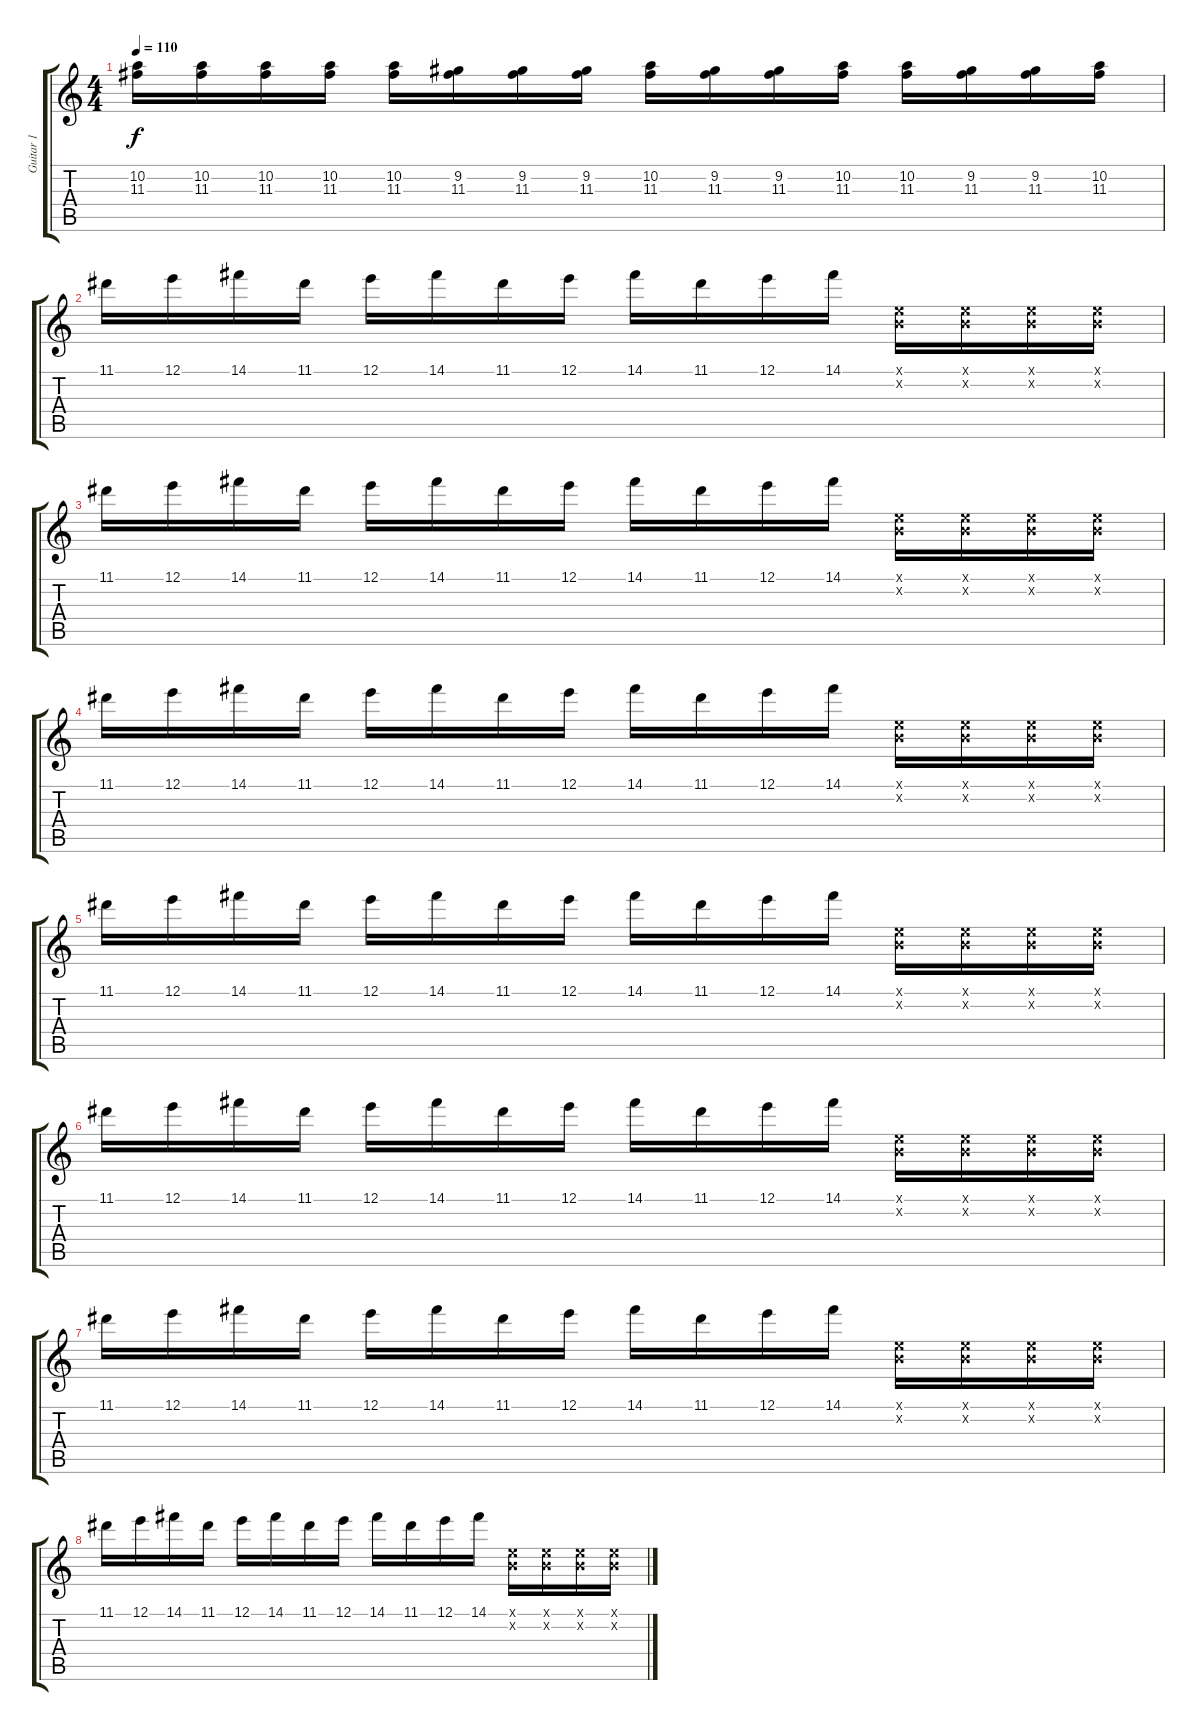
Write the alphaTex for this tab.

\track ("Guitar 1" "Guitar 1") {instrument electricguitarclean}
\staff {score tabs}
\tuning (E4 B3 G3 D3 A2 E2) {hide}
\ts (4 4)
\tempo 110
\clef g2
\ks c
(10.2 11.3).16{dy f} (10.2 11.3).16 (10.2 11.3).16 (10.2 11.3).16 (10.2 11.3).16 (9.2 11.3).16 (9.2 11.3).16 (9.2 11.3).16 (10.2 11.3).16 (9.2 11.3).16 (9.2 11.3).16 (10.2 11.3).16 (10.2 11.3).16 (9.2 11.3).16 (9.2 11.3).16 (10.2 11.3).16 |
11.1.16 12.1.16 14.1.16 11.1.16 12.1.16 14.1.16 11.1.16 12.1.16 14.1.16 11.1.16 12.1.16 14.1.16 (0.1{x} 0.2{x}).16 (0.1{x} 0.2{x}).16 (0.1{x} 0.2{x}).16 (0.1{x} 0.2{x}).16 |
11.1.16 12.1.16 14.1.16 11.1.16 12.1.16 14.1.16 11.1.16 12.1.16 14.1.16 11.1.16 12.1.16 14.1.16 (0.1{x} 0.2{x}).16 (0.1{x} 0.2{x}).16 (0.1{x} 0.2{x}).16 (0.1{x} 0.2{x}).16 |
11.1.16 12.1.16 14.1.16 11.1.16 12.1.16 14.1.16 11.1.16 12.1.16 14.1.16 11.1.16 12.1.16 14.1.16 (0.1{x} 0.2{x}).16 (0.1{x} 0.2{x}).16 (0.1{x} 0.2{x}).16 (0.1{x} 0.2{x}).16 |
11.1.16 12.1.16 14.1.16 11.1.16 12.1.16 14.1.16 11.1.16 12.1.16 14.1.16 11.1.16 12.1.16 14.1.16 (0.1{x} 0.2{x}).16 (0.1{x} 0.2{x}).16 (0.1{x} 0.2{x}).16 (0.1{x} 0.2{x}).16 |
11.1.16 12.1.16 14.1.16 11.1.16 12.1.16 14.1.16 11.1.16 12.1.16 14.1.16 11.1.16 12.1.16 14.1.16 (0.1{x} 0.2{x}).16 (0.1{x} 0.2{x}).16 (0.1{x} 0.2{x}).16 (0.1{x} 0.2{x}).16 |
11.1.16 12.1.16 14.1.16 11.1.16 12.1.16 14.1.16 11.1.16 12.1.16 14.1.16 11.1.16 12.1.16 14.1.16 (0.1{x} 0.2{x}).16 (0.1{x} 0.2{x}).16 (0.1{x} 0.2{x}).16 (0.1{x} 0.2{x}).16 |
11.1.16 12.1.16 14.1.16 11.1.16 12.1.16 14.1.16 11.1.16 12.1.16 14.1.16 11.1.16 12.1.16 14.1.16 (0.1{x} 0.2{x}).16 (0.1{x} 0.2{x}).16 (0.1{x} 0.2{x}).16 (0.1{x} 0.2{x}).16
